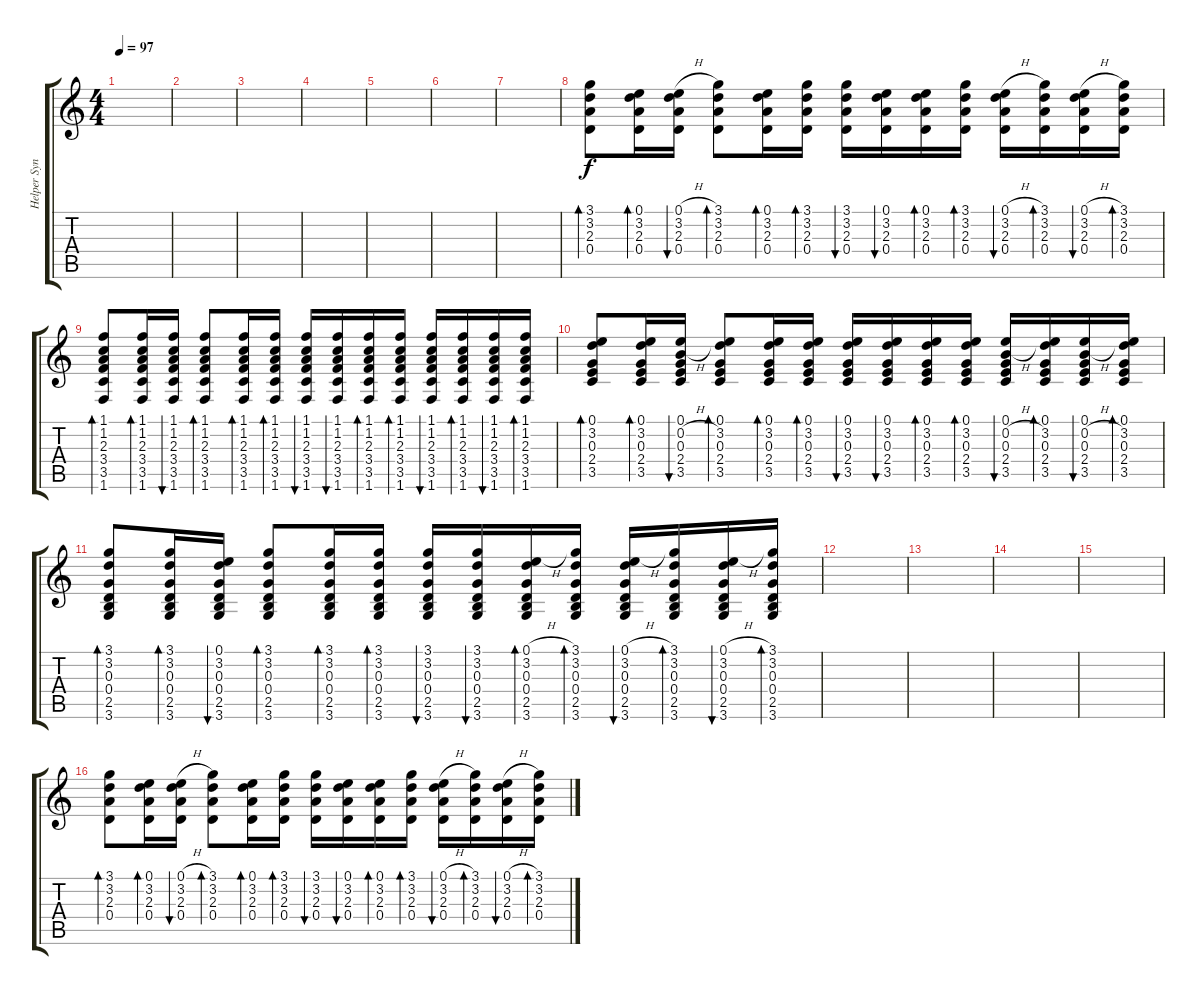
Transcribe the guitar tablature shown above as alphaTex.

\track ("Helper Synth/ Guitar" "Helper Syn") {instrument acousticguitarsteel}
\staff {score tabs}
\tuning (E4 B3 G3 D3 A2 E2) {hide}
\ts (4 4)
\tempo 97
\clef g2
\ks c
|
|
|
|
|
|
|
(3.1 3.2 2.3 0.4).8{bd 60} (0.1 3.2 2.3 0.4).16{bd 60} (0.1{h} 3.2 2.3 0.4).16{bu 60} (3.1 3.2 2.3 0.4).8{bd 60} (0.1 3.2 2.3 0.4).16{bd 60} (3.1 3.2 2.3 0.4).16{bd 60} (3.1 3.2 2.3 0.4).16{bu 60} (0.1 3.2 2.3 0.4).16{bu 60} (0.1 3.2 2.3 0.4).16{bd 60} (3.1 3.2 2.3 0.4).16{bd 60} (0.1{h} 3.2 2.3 0.4).16{bu 60} (3.1 3.2 2.3 0.4).16{bd 60} (0.1{h} 3.2 2.3 0.4).16{bu 60} (3.1 3.2 2.3 0.4).16{bd 60} |
(1.1 1.2 2.3 3.4 3.5 1.6).8{bd 60} (1.1 1.2 2.3 3.4 3.5 1.6).16{bd 60} (1.1 1.2 2.3 3.4 3.5 1.6).16{bu 60} (1.1 1.2 2.3 3.4 3.5 1.6).8{bd 60} (1.1 1.2 2.3 3.4 3.5 1.6).16{bd 60} (1.1 1.2 2.3 3.4 3.5 1.6).16{bd 60} (1.1 1.2 2.3 3.4 3.5 1.6).16{bu 60} (1.1 1.2 2.3 3.4 3.5 1.6).16{bu 60} (1.1 1.2 2.3 3.4 3.5 1.6).16{bd 60} (1.1 1.2 2.3 3.4 3.5 1.6).16{bd 60} (1.1 1.2 2.3 3.4 3.5 1.6).16{bu 60} (1.1 1.2 2.3 3.4 3.5 1.6).16{bd 60} (1.1 1.2 2.3 3.4 3.5 1.6).16{bu 60} (1.1 1.2 2.3 3.4 3.5 1.6).16{bd 60} |
(0.1 3.2 0.3 2.4 3.5).8{bd 60} (0.1 3.2 0.3 2.4 3.5).16{bd 60} (0.1 0.2{h} 0.3 2.4 3.5).16{bu 60} (0.1 3.2 0.3 2.4 3.5).8{bd 60} (0.1 3.2 0.3 2.4 3.5).16{bd 60} (0.1 3.2 0.3 2.4 3.5).16{bd 60} (0.1 3.2 0.3 2.4 3.5).16{bu 60} (0.1 3.2 0.3 2.4 3.5).16{bu 60} (0.1 3.2 0.3 2.4 3.5).16{bd 60} (0.1 3.2 0.3 2.4 3.5).16{bd 60} (0.1 0.2{h} 0.3 2.4 3.5).16{bu 60} (0.1 3.2 0.3 2.4 3.5).16{bd 60} (0.1 0.2{h} 0.3 2.4 3.5).16{bu 60} (0.1 3.2 0.3 2.4 3.5).16{bd 60} |
(3.1 3.2 0.3 0.4 2.5 3.6).8{bd 60} (3.1 3.2 0.3 0.4 2.5 3.6).16{bd 60} (0.1 3.2 0.3 0.4 2.5 3.6).16{bu 60} (3.1 3.2 0.3 0.4 2.5 3.6).8{bd 60} (3.1 3.2 0.3 0.4 2.5 3.6).16{bd 60} (3.1 3.2 0.3 0.4 2.5 3.6).16{bd 60} (3.1 3.2 0.3 0.4 2.5 3.6).16{bu 60} (3.1 3.2 0.3 0.4 2.5 3.6).16{bu 60} (0.1{h} 3.2 0.3 0.4 2.5 3.6).16{bd 60} (3.1 3.2 0.3 0.4 2.5 3.6).16{bd 60} (0.1{h} 3.2 0.3 0.4 2.5 3.6).16{bu 60} (3.1 3.2 0.3 0.4 2.5 3.6).16{bd 60} (0.1{h} 3.2 0.3 0.4 2.5 3.6).16{bu 60} (3.1 3.2 0.3 0.4 2.5 3.6).16{bd 60} |
|
|
|
|
(3.1 3.2 2.3 0.4).8{bd 60} (0.1 3.2 2.3 0.4).16{bd 60} (0.1{h} 3.2 2.3 0.4).16{bu 60} (3.1 3.2 2.3 0.4).8{bd 60} (0.1 3.2 2.3 0.4).16{bd 60} (3.1 3.2 2.3 0.4).16{bd 60} (3.1 3.2 2.3 0.4).16{bu 60} (0.1 3.2 2.3 0.4).16{bu 60} (0.1 3.2 2.3 0.4).16{bd 60} (3.1 3.2 2.3 0.4).16{bd 60} (0.1{h} 3.2 2.3 0.4).16{bu 60} (3.1 3.2 2.3 0.4).16{bd 60} (0.1{h} 3.2 2.3 0.4).16{bu 60} (3.1 3.2 2.3 0.4).16{bd 60}
